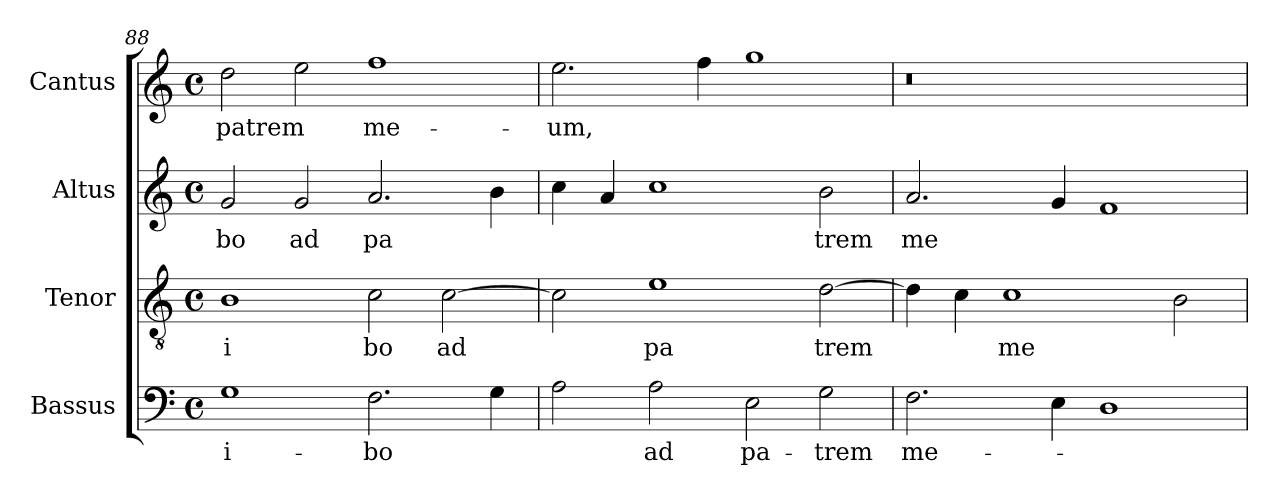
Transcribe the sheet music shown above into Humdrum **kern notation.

**kern	**text	**kern	**text	**kern	**text	**kern	**text
*part4	*part4	*part3	*part3	*part2	*part2	*part1	*part1
*staff4	*staff4	*staff3	*staff3	*staff2	*staff2	*staff1	*staff1
*I"Bassus	*	*I"Tenor	*	*I"Altus	*	*I"Cantus	*
*clefF4	*	*clefGv2	*	*clefG2	*	*clefG2	*
*	*	*	*	*k[]	*	*	*
*	*	*	*	*C:	*	*	*
*M4/4	*	*M4/4	*	*M4/4	*	*M4/4	*
*met(c)	*	*met(c)	*	*met(c)	*	*met(c)	*
=88	=88	=88	=88	=88	=88	=88	=88
!	!LO:LY:b:cj	!	!LO:LY:b:cj	!	!LO:LY:b:cj	!	!LO:LY:b
1G	i-	1B	i	2g/	bo	2dd\	patrem
!	!	!	!	!	!LO:LY:b:cj	!	!
.	.	.	.	2g/	ad	2ee\	.
!	!LO:LY:b:cj	!	!LO:LY:b:cj	!	!LO:LY:b:cj	!	!LO:LY:b:cj
2.F\	-bo	2c\	bo	2.a/	pa	1ff	me-
!	!	!	!LO:LY:b:cj	!	!	!	!
.	.	[>2c\	ad	.	.	.	.
4G\	.	.	.	4b\	.	.	.
=89	=89	=89	=89	=89	=89	=89	=89
!	!	!	!	!	!	!	!LO:LY:b
2A\	.	2c\]	.	4cc\	.	2.ee\	-um,
.	.	.	.	4a/	.	.	.
!	!LO:LY:b:cj	!	!LO:LY:b:cj	!	!	!	!
2A\	ad	1e	pa	1cc	.	.	.
.	.	.	.	.	.	4ff\	.
!	!LO:LY:b:cj	!	!	!	!	!	!
2E\	pa-	.	.	.	.	1gg	.
!	!LO:LY:b:cj	!	!LO:LY:b	!	!LO:LY:b:cj	!	!
2G\	-trem	[>2d\	trem	2b\	trem	.	.
=90	=90	=90	=90	=90	=90	=90	=90
!	!LO:LY:b	!	!	!	!LO:LY:b	!	!
2.F\	me-	4d\]	.	2.a/	me	0r	.
.	.	4c\	.	.	.	.	.
!	!	!	!LO:LY:b:cj	!	!	!	!
.	.	1c	me	.	.	.	.
4E\	.	.	.	4g/	.	.	.
1D	.	.	.	1f	.	.	.
.	.	2B\	.	.	.	.	.
=	=	=	=	=	=	=	=
*-	*-	*-	*-	*-	*-	*-	*-
